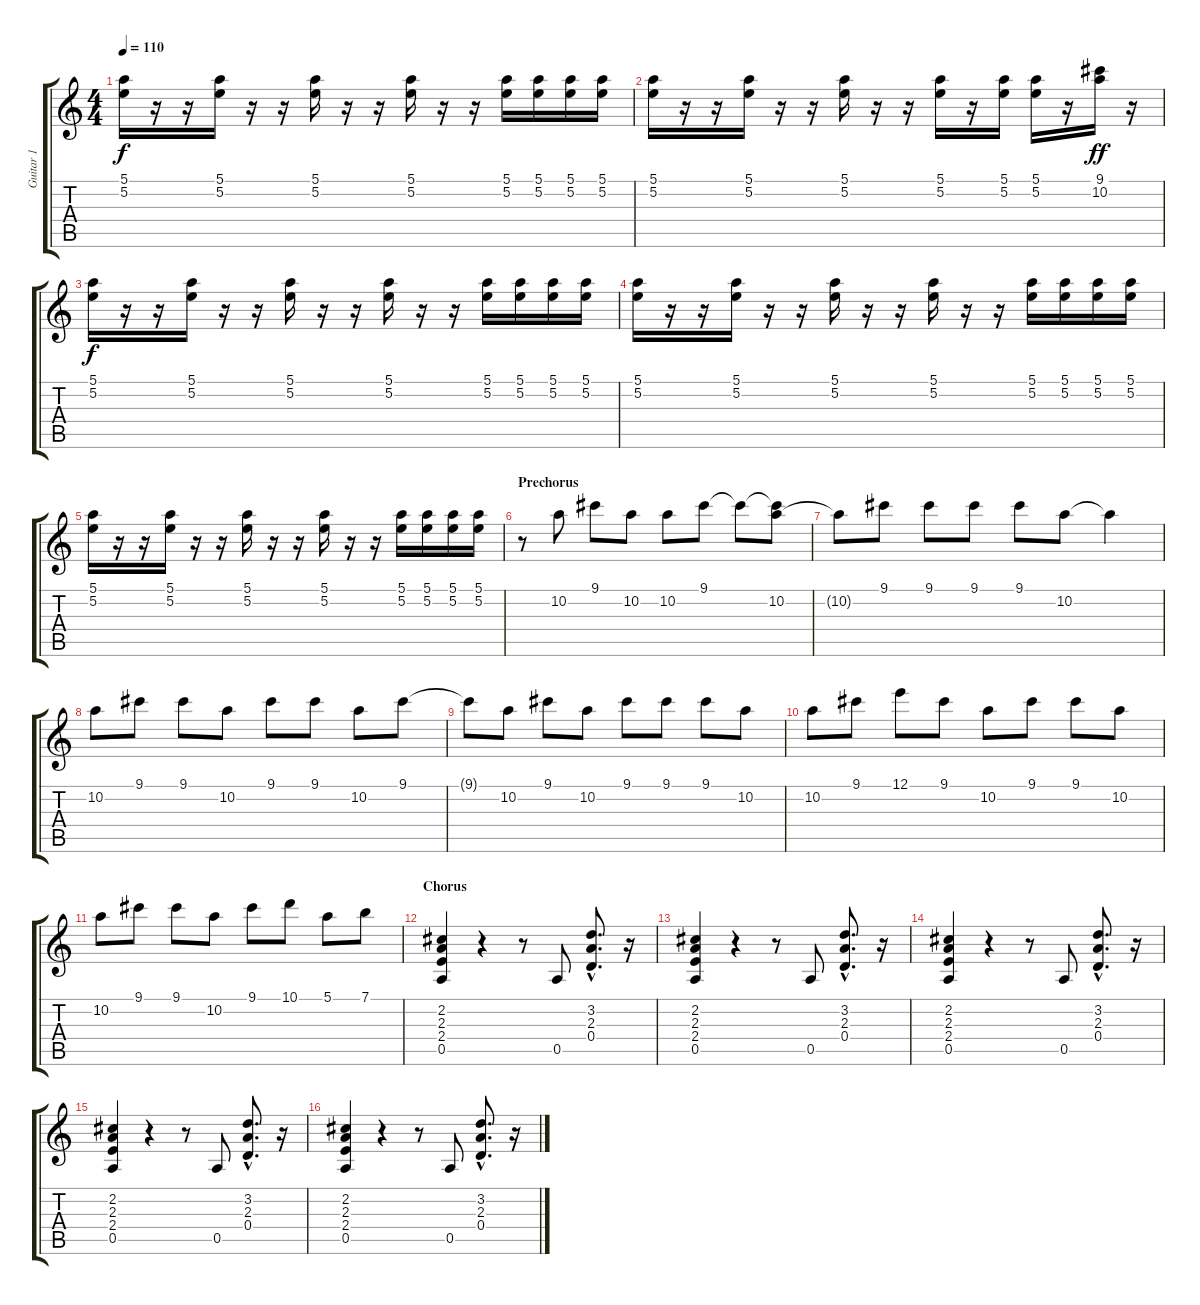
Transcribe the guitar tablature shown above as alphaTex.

\track ("Guitar 1" "Guitar 1") {instrument distortionguitar}
\staff {score tabs}
\tuning (E4 B3 G3 D3 A2 E2) {hide}
\ts (4 4)
\tempo 110
\clef g2
\ks c
(5.1 5.2).16{dy f instrument electricguitarclean} r.16 r.16 (5.1 5.2).16 r.16 r.16 (5.1 5.2).16 r.16 r.16 (5.1 5.2).16 r.16 r.16 (5.1 5.2).16 (5.1 5.2).16 (5.1 5.2).16 (5.1 5.2).16 |
(5.1 5.2).16 r.16 r.16 (5.1 5.2).16 r.16 r.16 (5.1 5.2).16 r.16 r.16 (5.1 5.2).16 r.16 (5.1 5.2).16 (5.1 5.2).16 r.16 (9.1 10.2).16{dy ff} r.16 |
(5.1 5.2).16{dy f} r.16 r.16 (5.1 5.2).16 r.16 r.16 (5.1 5.2).16 r.16 r.16 (5.1 5.2).16 r.16 r.16 (5.1 5.2).16 (5.1 5.2).16 (5.1 5.2).16 (5.1 5.2).16 |
(5.1 5.2).16 r.16 r.16 (5.1 5.2).16 r.16 r.16 (5.1 5.2).16 r.16 r.16 (5.1 5.2).16 r.16 r.16 (5.1 5.2).16 (5.1 5.2).16 (5.1 5.2).16 (5.1 5.2).16 |
(5.1 5.2).16 r.16 r.16 (5.1 5.2).16 r.16 r.16 (5.1 5.2).16 r.16 r.16 (5.1 5.2).16 r.16 r.16 (5.1 5.2).16 (5.1 5.2).16 (5.1 5.2).16 (5.1 5.2).16 |
\section ("" "Prechorus")
r.8{instrument electricguitarclean} 10.2.8 9.1.8 10.2.8 10.2.8 9.1.8 9.1{t}.8 (9.1{t} 10.2).8 |
10.2{t}.8 9.1.8 9.1.8 9.1.8 9.1.8 10.2.8 10.2{t}.4 |
10.2.8{instrument electricguitarclean} 9.1.8 9.1.8 10.2.8 9.1.8 9.1.8 10.2.8 9.1.8 |
9.1{t}.8 10.2.8 9.1.8 10.2.8 9.1.8 9.1.8 9.1.8 10.2.8 |
10.2.8{instrument electricguitarclean} 9.1.8 12.1.8 9.1.8 10.2.8 9.1.8 9.1.8 10.2.8 |
10.2.8 9.1.8 9.1.8 10.2.8 9.1.8 10.1.8 5.1.8 7.1.8 |
\section ("" "Chorus")
(2.2 2.3 2.4 0.5).4{instrument distortionguitar} r.4 r.8 0.5.8 (3.2{hac} 2.3{hac} 0.4{hac}).8{d} r.16 |
(2.2 2.3 2.4 0.5).4 r.4 r.8 0.5.8 (3.2{hac} 2.3{hac} 0.4{hac}).8{d} r.16 |
(2.2 2.3 2.4 0.5).4 r.4 r.8 0.5.8 (3.2{hac} 2.3{hac} 0.4{hac}).8{d} r.16 |
(2.2 2.3 2.4 0.5).4 r.4 r.8 0.5.8 (3.2{hac} 2.3{hac} 0.4{hac}).8{d} r.16 |
(2.2 2.3 2.4 0.5).4 r.4 r.8 0.5.8 (3.2{hac} 2.3{hac} 0.4{hac}).8{d} r.16
